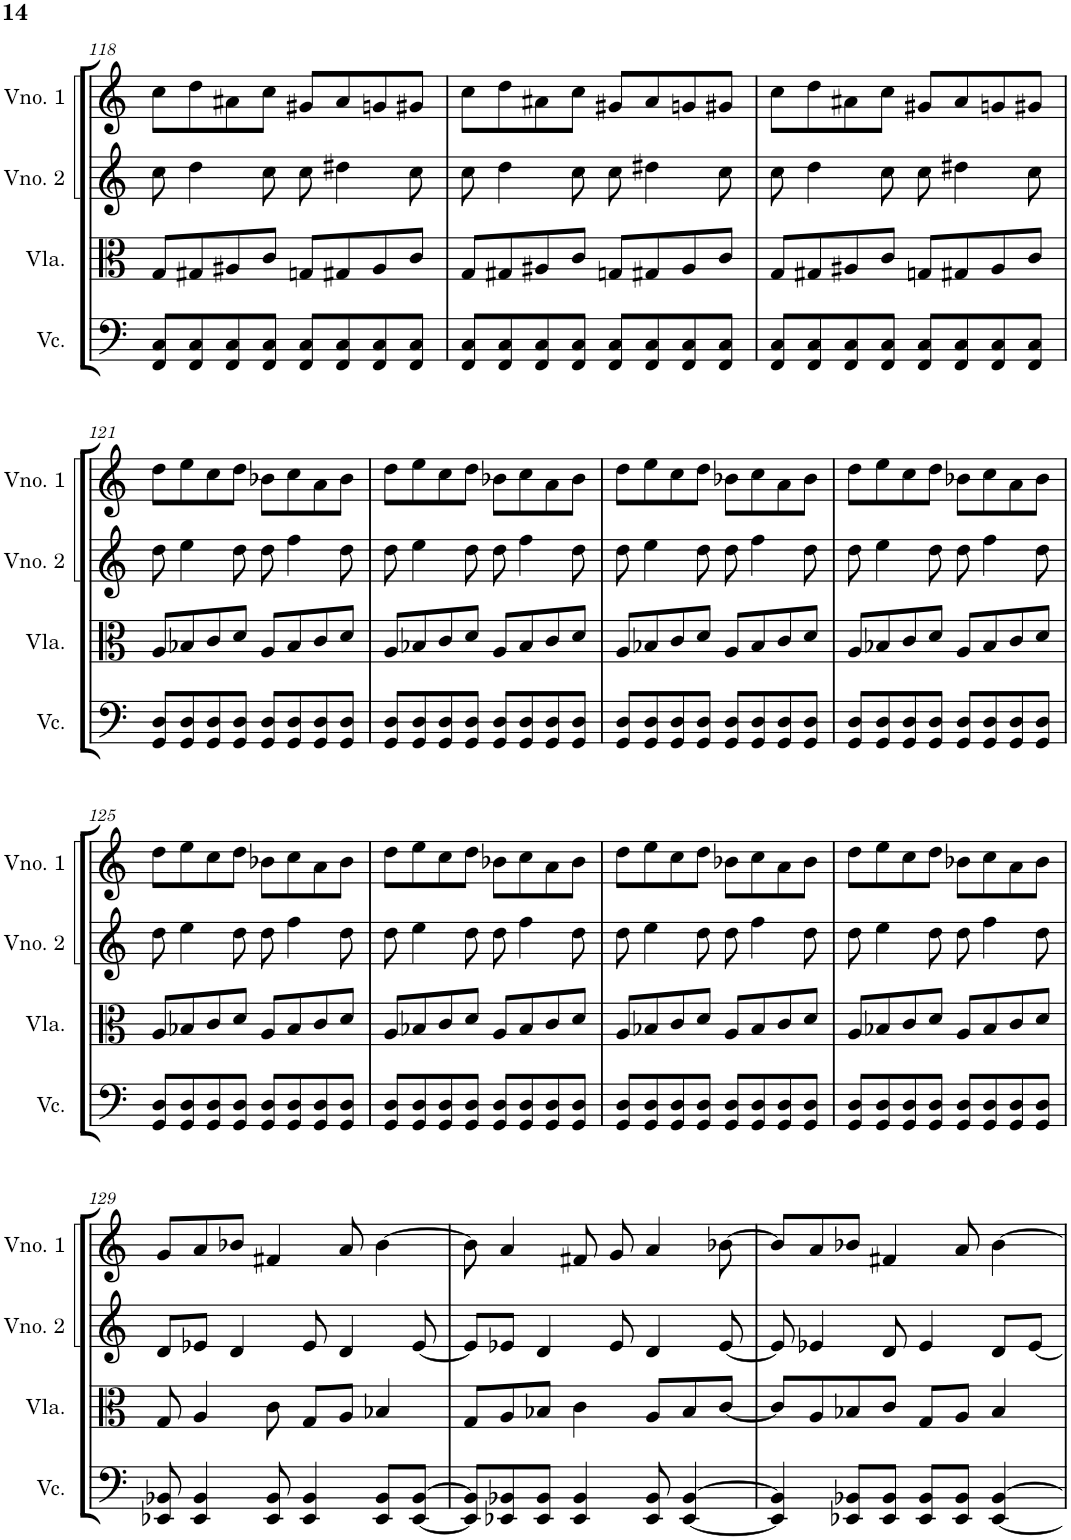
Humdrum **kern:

**kern	**kern	**kern	**kern
*part4	*part3	*part2	*part1
*staff4	*staff3	*staff2	*staff1
*I"Violoncelo	*I"Viola	*I"Violino 2	*I"Violino 1
*I'Vc.	*I'Vla.	*I'Vno. 2	*I'Vno. 1
!!LO:PB:g=z
*clefF4	*clefC3	*clefG2	*clefG2
*k[]	*k[]	*k[]	*k[]
*M4/4	*M4/4	*M4/4	*M4/4
=118	=118	=118	=118
8FF/ 8C/L	8G/L	8cc\	8cc\L
8FF/ 8C/	8G#X/	4dd\	8dd\
8FF/ 8C/	8A#X/	.	8a#X\
8FF/ 8C/J	8c/J	8cc\	8cc\J
8FF/ 8C/L	8Gn/L	8cc\	8g#X/L
8FF/ 8C/	8G#X/	4dd#X\	8a#/
8FF/ 8C/	8A#/	.	8gn/
8FF/ 8C/J	8c/J	8cc\	8g#X/J
=119	=119	=119	=119
8FF/ 8C/L	8G/L	8cc\	8cc\L
8FF/ 8C/	8G#X/	4dd\	8dd\
8FF/ 8C/	8A#X/	.	8a#X\
8FF/ 8C/J	8c/J	8cc\	8cc\J
8FF/ 8C/L	8Gn/L	8cc\	8g#X/L
8FF/ 8C/	8G#X/	4dd#X\	8a#/
8FF/ 8C/	8A#/	.	8gn/
8FF/ 8C/J	8c/J	8cc\	8g#X/J
=120	=120	=120	=120
8FF/ 8C/L	8G/L	8cc\	8cc\L
8FF/ 8C/	8G#X/	4dd\	8dd\
8FF/ 8C/	8A#X/	.	8a#X\
8FF/ 8C/J	8c/J	8cc\	8cc\J
8FF/ 8C/L	8Gn/L	8cc\	8g#X/L
8FF/ 8C/	8G#X/	4dd#X\	8a#/
8FF/ 8C/	8A#/	.	8gn/
8FF/ 8C/J	8c/J	8cc\	8g#X/J
!!LO:LB:g=z
=121	=121	=121	=121
8GG/ 8D/L	8A/L	8dd\	8dd\L
8GG/ 8D/	8B-X/	4ee\	8ee\
8GG/ 8D/	8c/	.	8cc\
8GG/ 8D/J	8d/J	8dd\	8dd\J
8GG/ 8D/L	8A/L	8dd\	8b-X\L
8GG/ 8D/	8B-/	4ff\	8cc\
8GG/ 8D/	8c/	.	8a\
8GG/ 8D/J	8d/J	8dd\	8b-\J
=122	=122	=122	=122
8GG/ 8D/L	8A/L	8dd\	8dd\L
8GG/ 8D/	8B-X/	4ee\	8ee\
8GG/ 8D/	8c/	.	8cc\
8GG/ 8D/J	8d/J	8dd\	8dd\J
8GG/ 8D/L	8A/L	8dd\	8b-X\L
8GG/ 8D/	8B-/	4ff\	8cc\
8GG/ 8D/	8c/	.	8a\
8GG/ 8D/J	8d/J	8dd\	8b-\J
=123	=123	=123	=123
8GG/ 8D/L	8A/L	8dd\	8dd\L
8GG/ 8D/	8B-X/	4ee\	8ee\
8GG/ 8D/	8c/	.	8cc\
8GG/ 8D/J	8d/J	8dd\	8dd\J
8GG/ 8D/L	8A/L	8dd\	8b-X\L
8GG/ 8D/	8B-/	4ff\	8cc\
8GG/ 8D/	8c/	.	8a\
8GG/ 8D/J	8d/J	8dd\	8b-\J
=124	=124	=124	=124
8GG/ 8D/L	8A/L	8dd\	8dd\L
8GG/ 8D/	8B-X/	4ee\	8ee\
8GG/ 8D/	8c/	.	8cc\
8GG/ 8D/J	8d/J	8dd\	8dd\J
8GG/ 8D/L	8A/L	8dd\	8b-X\L
8GG/ 8D/	8B-/	4ff\	8cc\
8GG/ 8D/	8c/	.	8a\
8GG/ 8D/J	8d/J	8dd\	8b-\J
!!LO:LB:g=z
=125	=125	=125	=125
8GG/ 8D/L	8A/L	8dd\	8dd\L
8GG/ 8D/	8B-X/	4ee\	8ee\
8GG/ 8D/	8c/	.	8cc\
8GG/ 8D/J	8d/J	8dd\	8dd\J
8GG/ 8D/L	8A/L	8dd\	8b-X\L
8GG/ 8D/	8B-/	4ff\	8cc\
8GG/ 8D/	8c/	.	8a\
8GG/ 8D/J	8d/J	8dd\	8b-\J
=126	=126	=126	=126
8GG/ 8D/L	8A/L	8dd\	8dd\L
8GG/ 8D/	8B-X/	4ee\	8ee\
8GG/ 8D/	8c/	.	8cc\
8GG/ 8D/J	8d/J	8dd\	8dd\J
8GG/ 8D/L	8A/L	8dd\	8b-X\L
8GG/ 8D/	8B-/	4ff\	8cc\
8GG/ 8D/	8c/	.	8a\
8GG/ 8D/J	8d/J	8dd\	8b-\J
=127	=127	=127	=127
8GG/ 8D/L	8A/L	8dd\	8dd\L
8GG/ 8D/	8B-X/	4ee\	8ee\
8GG/ 8D/	8c/	.	8cc\
8GG/ 8D/J	8d/J	8dd\	8dd\J
8GG/ 8D/L	8A/L	8dd\	8b-X\L
8GG/ 8D/	8B-/	4ff\	8cc\
8GG/ 8D/	8c/	.	8a\
8GG/ 8D/J	8d/J	8dd\	8b-\J
=128	=128	=128	=128
8GG/ 8D/L	8A/L	8dd\	8dd\L
8GG/ 8D/	8B-X/	4ee\	8ee\
8GG/ 8D/	8c/	.	8cc\
8GG/ 8D/J	8d/J	8dd\	8dd\J
8GG/ 8D/L	8A/L	8dd\	8b-X\L
8GG/ 8D/	8B-/	4ff\	8cc\
8GG/ 8D/	8c/	.	8a\
8GG/ 8D/J	8d/J	8dd\	8b-\J
!!LO:LB:g=z
=129	=129	=129	=129
8EE-X/ 8BB-X/	8G/	8d/L	8g/L
4EE-/ 4BB-/	4A/	8e-X/J	8a/
.	.	4d/	8b-X/J
8EE-/ 8BB-/	8c\	.	4f#X/
4EE-/ 4BB-/	8G/L	8e-/	.
.	8A/J	4d/	8a/
8EE-/ 8BB-/L	4B-X/	.	[4b-\
[8EE-/ [8BB-/J	.	[8e-/	.
=130	=130	=130	=130
8EE-/] 8BB-/]L	8G/L	8e-/L]	8b-\]
8EE-X/ 8BB-X/	8A/	8e-X/J	4a/
8EE-/ 8BB-/J	8B-X/J	4d/	.
4EE-/ 4BB-/	4c\	.	8f#X/
.	.	8e-/	8g/
8EE-/ 8BB-/	8A/L	4d/	4a/
[4EE-/ [4BB-/	8B-/	.	.
.	[8c/J	[8e-/	[8b-X\
=131	=131	=131	=131
4EE-/] 4BB-/]	8c/L]	8e-/]	8b-/L]
.	8A/	4e-X/	8a/
8EE-X/ 8BB-X/L	8B-X/	.	8b-X/J
8EE-/ 8BB-/J	8c/J	8d/	4f#X/
8EE-/ 8BB-/L	8G/L	4e-/	.
8EE-/ 8BB-/J	8A/J	.	8a/
[4EE-/ [4BB-/	4B-/	8d/L	[4b-\
.	.	[8e-/J	.
=	=	=	=
*-	*-	*-	*-
